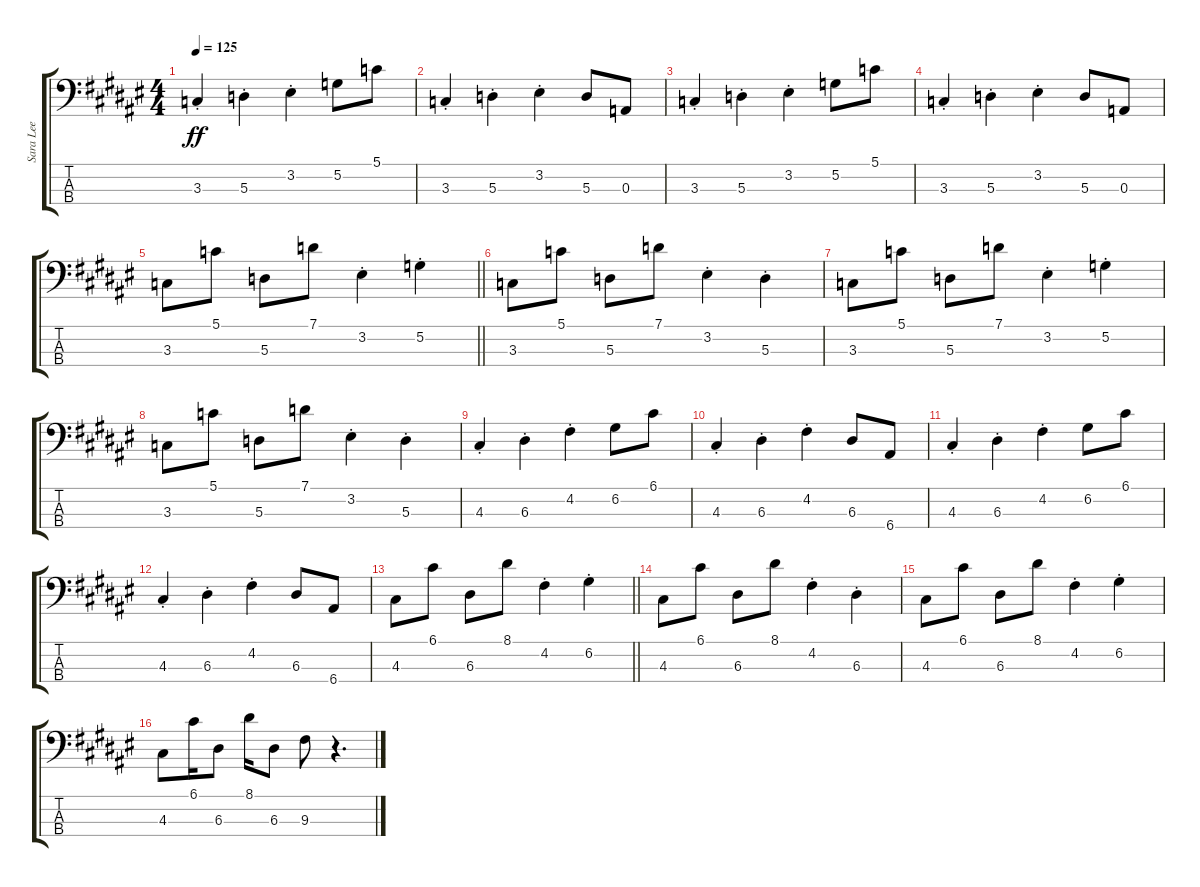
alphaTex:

\track ("Sara Lee" "Sara Lee") {instrument electricbassfinger}
\staff {score tabs}
\tuning (G2 D2 A1 E1) {hide}
\ts (4 4)
\tempo 125
\clef f4
\ks d#minor
3.3{st}.4{dy ff} 5.3{st}.4 3.2{st}.4 5.2.8 5.1.8 |
\ks f#
3.3{st}.4 5.3{st}.4 3.2{st}.4 5.3.8 0.3.8 |
\ks d#minor
3.3{st}.4 5.3{st}.4 3.2{st}.4 5.2.8 5.1.8 |
3.3{st}.4 5.3{st}.4 3.2{st}.4 5.3.8 0.3.8 |
\barLineRight lightlight
3.3.8 5.1.8 5.3.8 7.1.8 3.2{st}.4 5.2{st}.4 |
\ks f#
3.3.8 5.1.8 5.3.8 7.1.8 3.2{st}.4 5.3{st}.4 |
\ks d#minor
3.3.8 5.1.8 5.3.8 7.1.8 3.2{st}.4 5.2{st}.4 |
3.3.8 5.1.8 5.3.8 7.1.8 3.2{st}.4 5.3{st}.4 |
4.3{st}.4 6.3{st}.4 4.2{st}.4 6.2.8 6.1.8 |
\ks f#
4.3{st}.4 6.3{st}.4 4.2{st}.4 6.3.8 6.4.8 |
\ks d#minor
4.3{st}.4 6.3{st}.4 4.2{st}.4 6.2.8 6.1.8 |
4.3{st}.4 6.3{st}.4 4.2{st}.4 6.3.8 6.4.8 |
\barLineRight lightlight
4.3.8 6.1.8 6.3.8 8.1.8 4.2{st}.4 6.2{st}.4 |
\ks f#
4.3.8 6.1.8 6.3.8 8.1.8 4.2{st}.4 6.3{st}.4 |
\ks d#minor
4.3.8 6.1.8 6.3.8 8.1.8 4.2{st}.4 6.2{st}.4 |
4.3.8 6.1.16 6.3.8 8.1.16 6.3.8 9.3.8 r.4{d}
